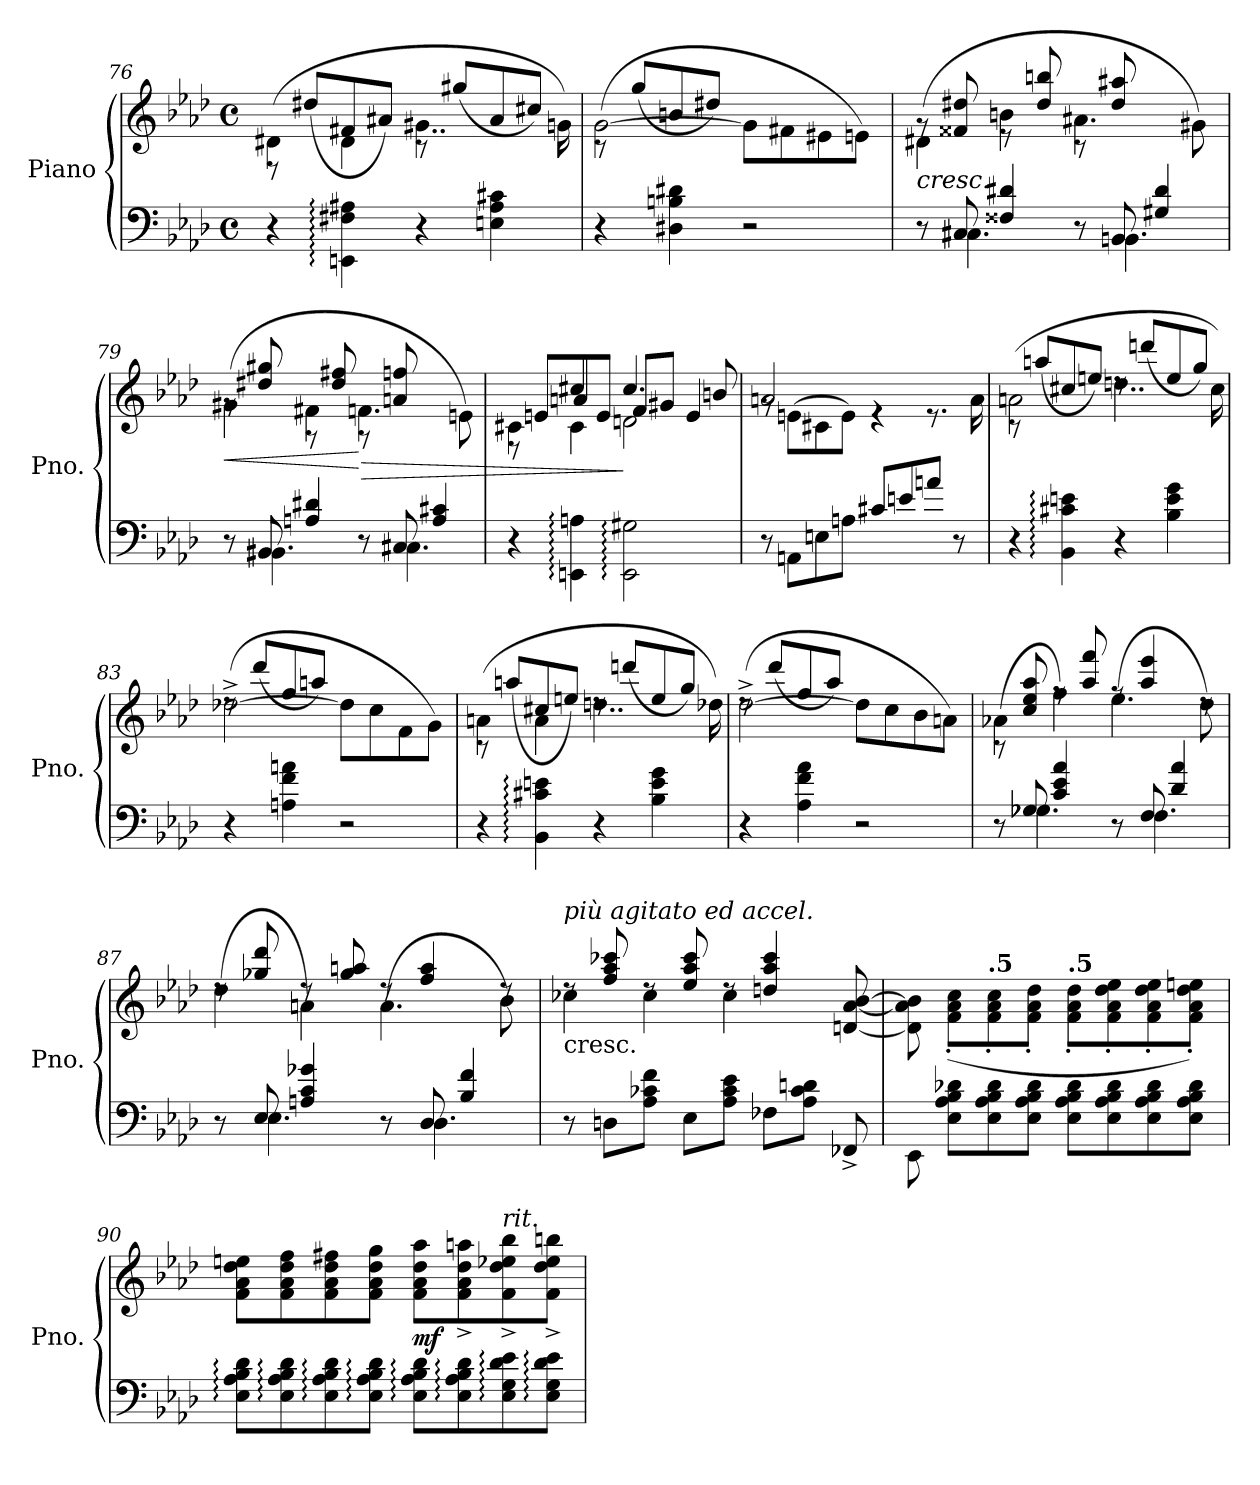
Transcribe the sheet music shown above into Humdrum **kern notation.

**kern	**kern	**dynam
*part1	*part1	*part1
*staff2	*staff1	*staff1/2
*I"Piano	*	*
*I'Pno.	*	*
!!LO:LB:g=z
*clefF4	*clefG2	*
*k[b-e-a-d-]	*k[b-e-a-d-]	*
*M4/4	*M4/4	*
*met(c)	*met(c)	*
*MM100	*MM100	*
=76	=76	=76
*	*^	*
4r	(<4d#X\	8r	.
.	.	(>8dd#X/L	.
4EEn\: 4F#X\: 4A#X\:	4d#\	8f#X:/	.
.	.	8a#X/J)	.
*	*MM90	*	*
4r	4..g#X\	8r	.
.	.	(>8gg#X/L	.
4En\ 4A#\ 4c#X\	.	8a#/	.
.	.	8cc#X/J)	.
*	*MM60	*	*
.	16gn\)	.	.
=77	=77	=77	=77
*	*MM80	*	*
4r	(<[2g\	8r	.
.	.	(>8gg/L	.
4D#X\ 4Bn\ 4d#X\	.	8bn/	.
.	.	8dd#X/J)	.
2r	8g\L]	2ryy	.
*	*MM85	*	*
.	8f#X\	.	.
*	*MM90	*	*
.	8e#X\	.	.
.	8en\J)	.	.
!!LO:PB:g=z	!!
=78	=78	=78	=78
*^	*	*	*
!	!	!	!	!LO:HP:b
8r	8ryy	(>4d#X\	8rg	<
!	!LO:N:head=solid	!	!	!
8C#X/	4.C#\	.	8f##X/ 8dd#X/	.
4F##X/ 4d#X/	.	4bn\	8r	.
.	.	.	8dd#/ 8bbn/	.
8r	8ryy	4.a#X\	8r	.
!	!LO:N:head=solid	!	!	!
8BBn/	4.BB\	.	8dd#/ 8aa#X/	.
4G#X/ 4d#/	.	.	4ryy	.
*	*	*MM80	*	*
.	.	8g#X\)	.	.
=79	=79	=79	=79	=79
!	!	!	!	!LO:HP:b
8r	8ryy	(>4g#X\	8rg	<
*	*	*MM75	*	*
!	!LO:N:head=solid	!	!	!
8BB#X/	4.BB#\	.	8dd#X/ 8gg#X/	.
4An/ 4d#X/	.	4f#X\	8r	.
.	.	.	8dd#/ 8ff#X/	.
!	!	!	!	!LO:HP:n=1:b
8r	8ryy	4.fn\	8r	[ >
*	*	*MM70	*	*
!	!LO:N:head=solid	!	!	!
8C#X/	4.C#\	.	8an/ 8ffn/	.
4A/ 4c#X/	.	.	4ryy	.
.	.	8en\)	.	[
*v	*v	*	*	*
*	*v	*v	*
=80	=80	=80
*	*MM65	*
*	*^	*
*	*	*^	*
4r	4c#X\	(>4ryy	8r	.
.	.	.	8en/L	.
*	*MM60	*	*	*
4EEn\: 4An\:	4c#\	4cc#X/	8an/	.
.	.	.	8e/J	.
*	*MM50	*	*	*
2EE\: 2G#X\:	2dn\	4.cc#/	8f/L	]
.	.	.	8g#X/J	.
*	*MM40	*	*	*
.	.	.	4e/	.
.	.	8bn/)	.	.
*	*v	*v	*v	*
!!LO:LB:g=z
=81	=81	=81
*	*MM65	*
*	*^	*
8r	8rg	2an/	.
8AAn\L	(<8en\L	.	.
8En\	8c#X\	.	.
*	*MM70	*	*
8An\J	8e\J)	.	.
8c#X/L	2ryy	4re	.
*	*MM50	*	*
8en/	.	.	.
*	*MM20	*	*
8an/J	.	8.re	.
8r	.	.	.
*	*MM80	*	*
.	.	16a\	.
!!LO:LB:g=z	!!
=82	=82	=82	=82
4r	(<2an\	8r	.
*	*MM90	*	*
.	.	(>8aan/L	.
4BB-\: 4c#X\: 4en\:	.	8cc#X/	.
.	.	8een/J)	.
*	*MM100	*	*
4r	4..ddn\	8rdd	.
.	.	(>8dddn/L	.
4B-\ 4e\ 4g\	.	8ee/	.
.	.	8gg/J)	.
.	16cc#\)	.	.
=83	=83	=83	=83
4r	(<[2dd-X^\	8rdd	.
*	*MM80	*	*
.	.	(>8ddd-/L	.
4An\ 4f\ 4an\	.	8ff/	.
.	.	8aan/J)	.
2r	8dd-\L]	2ryy	.
.	8cc\	.	.
*	*MM90	*	*
.	8f\	.	.
.	8g\J)	.	.
=84	=84	=84	=84
4r	(<4an\	8r	.
.	.	(>8aan/L	.
4BB-\: 4c#X\: 4en\:	4a\	8cc#X/	.
.	.	8een/J)	.
*	*MM100	*	*
4r	4..ddn\	8rdd	.
.	.	(>8dddn/L	.
4B-\ 4e\ 4g\	.	8ee/	.
.	.	8gg/J)	.
.	16dd-X\)	.	.
=85	=85	=85	=85
4r	(<[2dd-^\	8rdd	.
*	*MM80	*	*
.	.	(>8ddd-/L	.
*	*MM60	*	*
4A-\ 4f\ 4a-\	.	8ff/	.
.	.	8aa-/J)	.
2r	8dd-\L]	2ryy	.
.	8cc\	.	.
*	*MM80	*	*
.	8b-\	.	.
*	*MM90	*	*
.	8an\J)	.	.
!!LO:LB:g=z	!!
=86	=86	=86	=86
*^	*	*	*
8r	8ryy	(<4a-X\	8r	.
!	!LO:N:head=solid	!	!	!
8G-X/	4.G-\	.	8cc/ 8ee-/ 8aa-/	.
4c/ 4e-/ 4a-/	.	4ff\)	8rff	.
.	.	.	8aa-/ 8fff/	.
8r	8ryy	(<4.ee-\	8rff	.
!	!LO:N:head=solid	!	!	!
8F/	4.F\	.	4aa-/ 4eee-/	.
4d-/ 4a-/	.	.	.	.
.	.	8dd-\)	8rdd	.
=87	=87	=87	=87	=87
8r	8ryy	(<4dd-\	8rdd	.
!	!LO:N:head=solid	!	!	!
8E-/	4.E-\	.	8gg-X/ 8ddd-/	.
*	*	*MM80	*	*
4An/ 4c/ 4g-X/	.	4an\)	8rdd	.
.	.	.	8gg-/ 8aan/	.
*	*	*MM70	*	*
8r	8ryy	(<4.a\	8rdd	.
!	!LO:N:head=solid	!	!	!
8D-/	4.D-\	.	4ff/ 4aa/	.
4B-/ 4f/	.	.	.	.
.	.	8b-\)	8rdd	.
*v	*v	*	*	*
=88	=88	=88	=88
!	!LO:TX:a:i:t=più agitato ed accel.	!	!
!	!LO:TX:b:t=cresc.	!	!
8r	4cc-X\	8rdd	.
*	*MM80	*	*
8Dn\L	.	8ff/ 8aa-/ 8ccc-X/	.
8A-\ 8c-X\ 8f\J	4cc-\	8rdd	.
*	*MM90	*	*
8E-\L	.	8ee-/ 8aa-/ 8ccc-/	.
8A-\ 8c-\ 8e-\J	4cc-\	8rdd	.
8F-X\L	.	4ddn/ 4aa-/ 4ccc-/	.
*	*MM70	*	*
8A-\ 8c-\ 8dn\J	4ryy	.	.
8FF-X^/	.	[8dn/ [8a-/ [8b-/	.
=89	=89	=89	=89
8EE-\	1ryy	8d\] 8a-\] 8b-\]	.
*	*MM75	*	*
8E-\ 8A-\ 8B-\ 8d-X\L	.	(>8f\' 8a-\' 8cc\'L	.
*	*MM77	*	*
!	!	!LO:TX:a:B:t=.5	!
8E-\ 8A-\ 8B-\ 8d-\	.	8f\' 8a-\' 8cc\'	.
*	*MM80	*	*
8E-\ 8A-\ 8B-\ 8d-\J	.	8f\' 8a-\' 8dd-\'J	.
*	*MM82	*	*
!	!	!LO:TX:a:B:t=.5	!
8E-\ 8A-\ 8B-\ 8d-\L	.	8f\' 8a-\' 8dd-\'L	.
*	*MM85	*	*
8E-\ 8A-\ 8B-\ 8d-\	.	8f\' 8a-\' 8dd-\' 8ee-\'	.
8E-\ 8A-\ 8B-\ 8d-\	.	8f\' 8a-\' 8dd-\' 8ee-\'	.
8E-\ 8A-\ 8B-\ 8d-\J	.	8f\' 8a-\' 8dd-\' 8een\'J)	.
!!LO:LB:g=z	!!
=90	=90	=90	=90
8E-\: 8A-\: 8B-\: 8d-\:L	1ryy	8f\: 8a-\: 8dd-\: 8een\:L	.
8E-\: 8A-\: 8B-\: 8d-\:	.	8f\: 8a-\: 8dd-\: 8ff\:	.
8E-\: 8A-\: 8B-\: 8d-\:	.	8f\: 8a-\: 8dd-\: 8ff#X\:	.
8E-\: 8A-\: 8B-\: 8d-\:J	.	8f\: 8a-\: 8dd-\: 8gg\:J	.
*	*MM80	*	*
!	!	!	!LO:DY:b
8E-\: 8A-\: 8B-\: 8d-\:L	.	8f\: 8a-\: 8dd-\: 8aa-\:L	mf
*	*MM75	*	*
8E-\: 8A-\: 8B-\: 8d-\:	.	8f\:^ 8a-\:^ 8dd-\:^ 8aan\:^	.
*	*MM60	*	*
!	!	!LO:TX:a:i:t=rit.	!
8E-\: 8G\: 8d-\: 8e-\:	.	8f\:^ 8dd-\:^ 8ee-X\:^ 8bb-\:^	.
*	*MM40	*	*
8E-\: 8G\: 8d-\: 8e-\:J	.	8f\:^ 8dd-\:^ 8ee-\:^ 8bbn\:^J	.
*	*v	*v	*
=	=	=
*-	*-	*-
